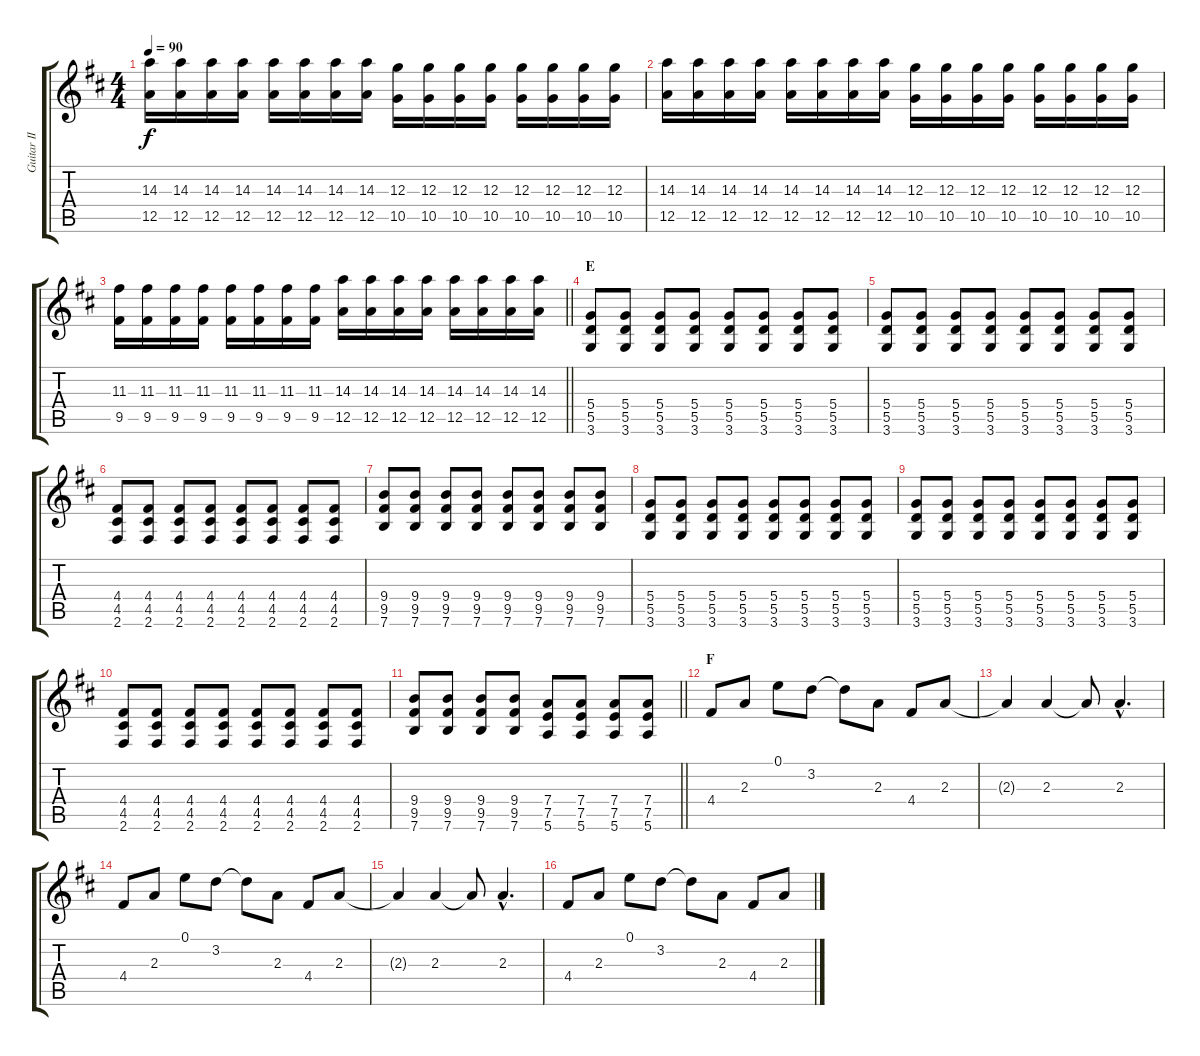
\track ("Guitar II" "Guitar II") {instrument distortionguitar}
\staff {score tabs}
\tuning (E4 B3 G3 D3 A2 E2) {hide}
\ts (4 4)
\tempo 90
\clef g2
\ks d
(14.3 12.5).16{dy f} (14.3 12.5).16 (14.3 12.5).16 (14.3 12.5).16 (14.3 12.5).16 (14.3 12.5).16 (14.3 12.5).16 (14.3 12.5).16 (12.3 10.5).16 (12.3 10.5).16 (12.3 10.5).16 (12.3 10.5).16 (12.3 10.5).16 (12.3 10.5).16 (12.3 10.5).16 (12.3 10.5).16 |
(14.3 12.5).16 (14.3 12.5).16 (14.3 12.5).16 (14.3 12.5).16 (14.3 12.5).16 (14.3 12.5).16 (14.3 12.5).16 (14.3 12.5).16 (12.3 10.5).16 (12.3 10.5).16 (12.3 10.5).16 (12.3 10.5).16 (12.3 10.5).16 (12.3 10.5).16 (12.3 10.5).16 (12.3 10.5).16 |
\barLineRight lightlight
(11.3 9.5).16 (11.3 9.5).16 (11.3 9.5).16 (11.3 9.5).16 (11.3 9.5).16 (11.3 9.5).16 (11.3 9.5).16 (11.3 9.5).16 (14.3 12.5).16 (14.3 12.5).16 (14.3 12.5).16 (14.3 12.5).16 (14.3 12.5).16 (14.3 12.5).16 (14.3 12.5).16 (14.3 12.5).16 |
\section ("" "E")
(5.4 5.5 3.6).8 (5.4 5.5 3.6).8 (5.4 5.5 3.6).8 (5.4 5.5 3.6).8 (5.4 5.5 3.6).8 (5.4 5.5 3.6).8 (5.4 5.5 3.6).8 (5.4 5.5 3.6).8 |
(5.4 5.5 3.6).8 (5.4 5.5 3.6).8 (5.4 5.5 3.6).8 (5.4 5.5 3.6).8 (5.4 5.5 3.6).8 (5.4 5.5 3.6).8 (5.4 5.5 3.6).8 (5.4 5.5 3.6).8 |
(4.4 4.5 2.6).8 (4.4 4.5 2.6).8 (4.4 4.5 2.6).8 (4.4 4.5 2.6).8 (4.4 4.5 2.6).8 (4.4 4.5 2.6).8 (4.4 4.5 2.6).8 (4.4 4.5 2.6).8 |
(9.4 9.5 7.6).8 (9.4 9.5 7.6).8 (9.4 9.5 7.6).8 (9.4 9.5 7.6).8 (9.4 9.5 7.6).8 (9.4 9.5 7.6).8 (9.4 9.5 7.6).8 (9.4 9.5 7.6).8 |
(5.4 5.5 3.6).8 (5.4 5.5 3.6).8 (5.4 5.5 3.6).8 (5.4 5.5 3.6).8 (5.4 5.5 3.6).8 (5.4 5.5 3.6).8 (5.4 5.5 3.6).8 (5.4 5.5 3.6).8 |
(5.4 5.5 3.6).8 (5.4 5.5 3.6).8 (5.4 5.5 3.6).8 (5.4 5.5 3.6).8 (5.4 5.5 3.6).8 (5.4 5.5 3.6).8 (5.4 5.5 3.6).8 (5.4 5.5 3.6).8 |
(4.4 4.5 2.6).8 (4.4 4.5 2.6).8 (4.4 4.5 2.6).8 (4.4 4.5 2.6).8 (4.4 4.5 2.6).8 (4.4 4.5 2.6).8 (4.4 4.5 2.6).8 (4.4 4.5 2.6).8 |
\barLineRight lightlight
(9.4 9.5 7.6).8 (9.4 9.5 7.6).8 (9.4 9.5 7.6).8 (9.4 9.5 7.6).8 (7.4 7.5 5.6).8 (7.4 7.5 5.6).8 (7.4 7.5 5.6).8 (7.4 7.5 5.6).8 |
\section ("" "F")
4.4.8{instrument electricguitarjazz} 2.3.8 0.1.8 3.2.8 3.2{t}.8 2.3.8 4.4.8 2.3.8 |
2.3{t}.4 2.3.4 2.3{t}.8 2.3{hac}.4{d} |
4.4.8 2.3.8 0.1.8 3.2.8 3.2{t}.8 2.3.8 4.4.8 2.3.8 |
2.3{t}.4 2.3.4 2.3{t}.8 2.3{hac}.4{d} |
4.4.8 2.3.8 0.1.8 3.2.8 3.2{t}.8 2.3.8 4.4.8 2.3.8
